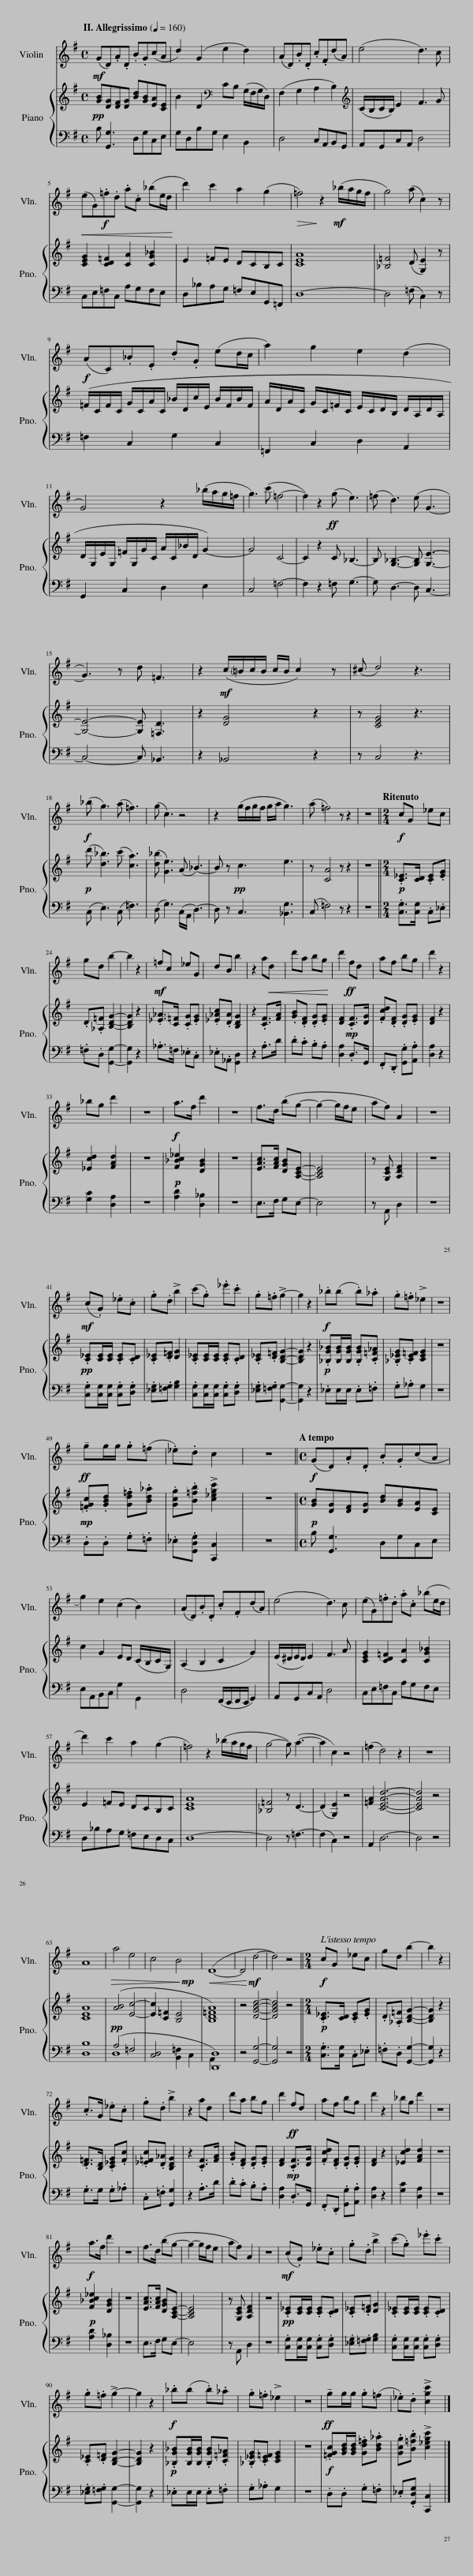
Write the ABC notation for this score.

X:1
%%score 1 { 2 | ( 3 4 ) }
L:1/8
Q:1/4=160
M:4/4
I:linebreak $
K:G
V:1 treble
V:2 treble
V:3 bass
V:4 bass
V:1
!mf! (GD).A.D .B.G(cA | d2) (G2 e2 d2) | (AD).B.D .c.F(dA) | (e4 d3) c |$!<(! (eG)!f!.=f.d .a.c (_be/d/!<)! | %5
 d'2) c'2 a2 (g2 |!>(! =f4)!>)! z2!mf! (_b/a/g/f/ | g4) (a c2) z |$!f! (AC)._B.E .d.G (ed/c/ | a2) g2 e2 (d2 |$ %10
 G4) z2 (_b/a/g/=f/ | g3) (c' =f4- | f2) z2!ff! (g e3) | (=f d3) (e G3- |$ G3) z d =F3 | %15
 z2!mf! (c/!courtesy!=B/c/B/ c/B/ c2) z | (^c d4) z3 |$!f! (_b g3) (a =f3) | (g c3) z4 | z2 (g/f/g/f/ g/a/ g3) | %20
 (a =f4) z z2 | z8 ||[M:2/4][Q:1/4=144]!f! cG _ec |$ gd b2- | b2 z2 | %25
!mf! =fc _eG | dB b2 | z2 a!<(!d | d'a bg!<)! | d'2!ff! fd | %30
 af bg | d'2 z2 |$ _bg d'2 | z4 |!f! a>f d'2 | %35
 z4 | f>d (bg- | g2- g/f/e | af) A2 | z4 |$ %40
!mf! (c.G) ._e.c | .g.d !>!b2 | (c'.g) ._e'.c' | .g.=f !>!g2- | g2 z2 | %45
!f! ._b(b .b)._a | .g.=f !>!_e2 | z4 |$!ff! !tenuto!gg/g/ .g(=f | ._e).d c2 | %50
 z4 ||[M:4/4][Q:1/4=160]!f! (GD).A.D .B.G(cA |$ g2) e2 (c2 B2) | (AD).B.D .c.F(dA) | (e4 d3) c | %55
 (eG).=f.d .a.c (_be/d/ |$ d'2) c'2 a2 (g2 | =f4) z2 (_b/a/g/f/ | g4- g) (a3- | a2 c2) z4 | %60
 (=f2 d4) z2 | z8 |$ A8 |!>(! a4 e4 | c4!>)!!mp! B4 | %65
!<(! (D8- | D4!<)!!mf! d4- | d4) z4 ||[M:2/4]!f! cG _ec | gd b2- | %70
 b2 z2 |$ .c>G ._e.c | .g.d !>!b2 | z2 ad | d'a bg | %75
 d'2!ff! fd | af bg | d'2 z2 | _bg d'2 | z4 |$ %80
!f! a>f d'2 | z4 | f>d (bg- | g2- g/f/e | af) A2 | %85
 z4 |!mf! (c.G) ._e.c | .g.d !>!b2 | (c'.g) ._e'.c' |$ .g.=f !>!g2- | %90
 g2 z2 |!f! ._b(b .b)._a | .g.=f !>!_e2 | z4 |!ff! !tenuto!gg/g/ .g(=f | %95
 ._e).d !>![cgc']2 |] %96
V:2
 [GB][DG][DF][DG] [Bd][GB][EA][CE] | B2 D2[K:bass] CB, (G,/F,/G,/D,/) | (F,2 G,2 A,2 B,2) |[K:treble] (C/B,/C/B,/) E2 F3 G |$ [CEG]2 [CD=F]2 [CA]2 [CG_B]2 | %5
 E2 =FE DCB,C | [CEA]8 | [_B,=F]4 (D [G,E]2) z |$ (=F/C/F/C/ G/C/A/C/ _B/D/c/E/ B/F/B/F/ | A/D/A/C/ G/C/=F/C/ E/C/D/B,/ D/A,/D/A,/ |$ %10
 D/G,/E/G,/ =F/G,/G/C/ A/C/_B/D/ G2-) | G4 C4- | C2 z2 C _B,3- | B, [G,_B,]3- [G,B,] [G,E]3- |$ [G,E]4- [G,E] [=F,D]3 | %15
 z2 [DG]4 z2 | z [CEG]4 z3 |$!p! (d' [d_b]3) (c' [ca]3) | ([d_b] [Ge]3) (A _B3-) | B z!pp! c3 e3 | %20
 z [CA]4 z z2 | z8 ||[M:2/4]!p! .[C_E]>[CD] .[CE].[EG] |$ .D.[_A,=F] [B,DG]2- | [B,DG]2 z2 | %25
 .[_E_A]>[C=F] .[CG].[EG] | .[_E_Ac].[DA] [B,DG]2 | z2 .[CF]>[FA] | .[GB].[DF] .[DG].[EG] | [DF]2!mp! .[CF]>[DG] | %30
 .[Fcd].[DF] .[DG].[EG] | [DF]2 z2 |$ [_Ecd]2 [FAd]2 | z4 |!p! [F_Bc_e]2 [DGB]2 | %35
 z4 | [EAc]>[FAc] [DGB][A,CE]- | [A,CE]4 | z [G,CE] [A,DF]2 | z4 |$ %40
 .[C_E][CE]/[CE]/ .[CE].[CD] | .[C_E].[D=F] [DG]2 | .[C_E][CE]/[CE]/ .[CE].[CD] | .[C_E].[D=F] [B,DG]2- | [B,DG]2 z2 | %45
 .[_B,G_B][B,GB]/[B,GB]/ .[B,GB].[C=F_A] | .[_B,_EG].[CE=F] [CEG]2 | z4 |$!mp! .[=FGc].[GBd] .[Gd=f].[Bd_a] | .[Gcg].[B=fb] !>![c_egc']2 | %50
 z4 ||[M:4/4]!p! [GB][DG][DF][DG] [Bd][GB][EA][CE] |$ c2 G2 ED (C/B,/C/G,/) | (A,2 B,2 C2 G2) | (E/^D/E/D/) E2 F3 A | %55
 [CEG]2 [CD=F]2 [CA]2 [CG_B]2 |$ E2 =FE DCB,C | [CEA]8 | [_B,=F]4 z D3- | (D2 [G,E]2) z4 | %60
 [=FA]2 [CEAd]6- | [CEAd]4 z4 |$ [CEA]8 |!pp! ([AB]4 [Ec]4- | [Ec]2 [C=F]2 [B,E]4 | %65
 [B,D=FA]8) | z4 [DGBd]4- | [DGBd]4 z4 ||[M:2/4]!p! .[C_E]>[CD] .[CE].[EG] | .D.[_A,=F] [B,DG]2- | %70
 [B,DG]2 z2 |$ .[D=F]>[B,D] .[C_EG].[Fc] | .[_E=Fc].[D_A] [B,DG]2 | z2 .[CF]>[FA] | .[GB].[DF] .[DG].[EG] | %75
 [DF]2!mp! .[CF]>[DG] | .[Fcd].[DF] .[DG].[EG] | [DF]2 z2 | [_Ecd]2 [FAd]2 | z4 |$ %80
!p! [F_Bc_e]2 [DGB]2 | z4 | [EAc]>[FAc] [DGB][A,CE]- | [A,CE]4 | z [G,CE] [A,DF]2 | %85
 z4 |!pp! .[C_E][CE]/[CE]/ .[CE].[CD] | .[C_E].[D=F] [DG]2 | .[C_E][CE]/[CE]/ .[CE].[CD] |$ .[C_E].[D=F] [B,DG]2- | %90
 [B,DG]2 z2 | .[_B,G_B][B,GB]/[B,GB]/ .[B,GB].[C=F_A] | .[_B,_EG].[CE=F] [CEG]2 | z4 |!f! .[=FGc][GBd]/[GBd]/ .[Gd=f].[Bd_a] | %95
 .[Gcg].[B=fb] !>![c_egc']2 |] %96
V:3
!pp! B, [G,,G,]3 D,G,C,E, | G,D,B,G, E,2 B,,2 | D,4 C,A,,B,,G,, | A,,G,,C,A,, D,4 |$ C,E,=F,C, A,G,F,E, | %5
 D,_B,A,G, =F,E,G,,=F,, | D,8- | D,4 (=F, C,2) z |$ =F,2 C,2 G,2 C,2 | =F,,2 C,2 D,2 A,,2 |$ %10
 G,,2 C,2 D,2 E,2 | C,4 =F,4- | F,2 z2 =F, G,3- | G, D,3- D, C,3- |$ C,4- C, _B,,3 | %15
 z2 _B,,4 z2 | z C,4 z3 |$ (C, E,3) (C, =F,3) | (D, G,3) (C,/A,,/ D,3-) | D, z C,3 [_B,,G,]3 | %20
 (C, =F,4) z z2 | z8 ||[M:2/4] .[C,G,]>[C,G,] .C,._E, |$ .=F,.D, [G,,G,]2- | [G,,G,]2 z2 | %25
 ._A,>=F, ._E,.C, | ._E,._A,, [G,,D,]2 | z2 .A,>D | .D.C .B,.A, | [D,A,]2 .D,>G,, | %30
 .F,,.D,, .[G,,G,].[A,,A,] | [D,A,]2 z2 |$ [G,C]2 [D,A,]2 | z4 | [A,D]2 [D,_B,]2 | %35
 z4 | E,>F, G,E,- | E,4 | z A,, D,2 | z4 |$ %40
!pp! .[C,G,][C,G,]/[C,G,]/ .[C,G,].[D,G,] | .[_E,G,].[=F,G,] [G,B,]2 | .[C,G,][C,G,]/[C,G,]/ .[C,G,].[D,G,] | .[_E,G,].[=F,G,] [G,,G,]2- | [G,,G,]2 z2 | %45
!p! ._E,E,/E,/ .E,.=F, | .G,._A, G,2 | z4 |$ .D,.D, .G,.=F, | ._E,.[G,,D,G,] [C,,C,]2 | %50
 z4 ||[M:4/4] B, [G,,G,]3 D,G,C,E, |$ E,A,,B,,C, G,2 G,,2 | D,4 (F,,/E,,/F,,/E,,/ G,,2) | A,,G,,C,A,, D,4 | %55
 C,E,=F,C, A,G,F,E, |$ D,_B,A,G, =F,E,D,C, | D,8- | D,4 z =F,3- | (F,2 C,2) z4 | %60
 A,,2 D,6- | D,4 z4 |$ [D,B,]8 | (A,4 =F,4 | [C,D,]4 [B,,=F,]2 C,2 | %65
 [D,,D,]8) | z4 [G,,G,]4- | [G,,G,]4 z4 ||[M:2/4] .[C,G,]>[C,G,] .C,._E, | .=F,.D, [G,,G,]2- | %70
 [G,,G,]2 z2 |$ .G,>G, .G,._A, | .C,.=F, [G,,G,]2 | z2 .A,>D | .D.C .B,.A, | %75
 [D,A,]2 .D,>G,, | .F,,.D,, .[G,,G,].[A,,A,] | [D,A,]2 z2 | [G,C]2 [D,A,]2 | z4 |$ %80
 [A,D]2 [D,_B,]2 | z4 | E,>F, G,E,- | E,4 | z A,, D,2 | %85
 z4 | .[C,G,][C,G,]/[C,G,]/ .[C,G,].[D,G,] | .[_E,G,].[=F,G,] [G,B,]2 | .[C,G,][C,G,]/[C,G,]/ .[C,G,].[D,G,] |$ .[_E,G,].[=F,G,] [G,,G,]2- | %90
 [G,,G,]2 z2 |!p! ._E,E,/E,/ .E,.=F, | .G,._A, G,2 | z4 | .D,.D, .G,.=F, | %95
 ._E,.[G,,D,G,] [C,,C,]2 |] %96
V:4
 x8 | x8 | x8 | x8 |$ x8 | %5
 x8 | x8 | x8 |$ x8 | x8 |$ %10
 x8 | x8 | x8 | x8 |$ x8 | %15
 x8 | x8 |$ x8 | x8 | x8 | %20
 x8 | x8 ||[M:2/4] x4 |$ x4 | x4 | %25
 x4 | x4 | x4 | x4 | x4 | %30
 x4 | x4 |$ x4 | x4 | x4 | %35
 x4 | x4 | x4 | x4 | x4 |$ %40
 x4 | x4 | x4 | x4 | x4 | %45
 x4 | x4 | x4 |$ x4 | x4 | %50
 x4 ||[M:4/4] x8 |$ x8 | x8 | x8 | %55
 x8 |$ x8 | x8 | x8 | x8 | %60
 x8 | x8 |$ x8 | D,8 | x8 | %65
 A,,2 x6 | x8 | x8 ||[M:2/4] x4 | x4 | %70
 x4 |$ x4 | x4 | x4 | x4 | %75
 x4 | x4 | x4 | x4 | x4 |$ %80
 x4 | x4 | x4 | x4 | x4 | %85
 x4 | x4 | x4 | x4 |$ x4 | %90
 x4 | x4 | x4 | x4 | x4 | %95
 x4 |] %96
